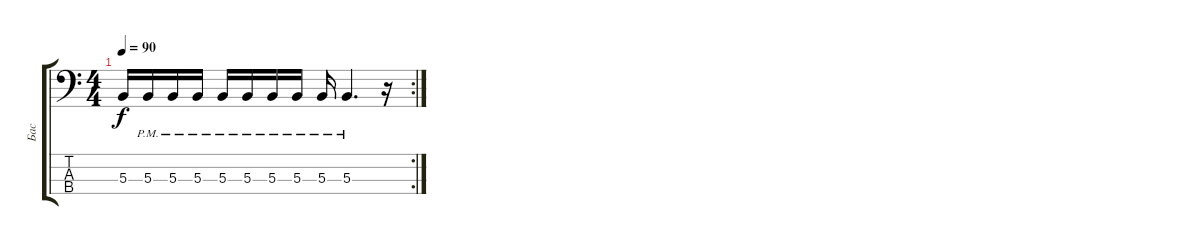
\track ("Бас" "Бас") {instrument electricbassfinger}
\staff {score tabs}
\tuning (E2 B1 Gb1 Db1) {hide}
\rc 2
\ts (4 4)
\tempo 90
\clef f4
\ks c
5.3{t}.16{dy f} 5.3{pm}.16 5.3{pm}.16 5.3{pm}.16 5.3{pm}.16 5.3{pm}.16 5.3{pm}.16 5.3{pm}.16 5.3{pm}.16 5.3{pm}.4{d} r.16
